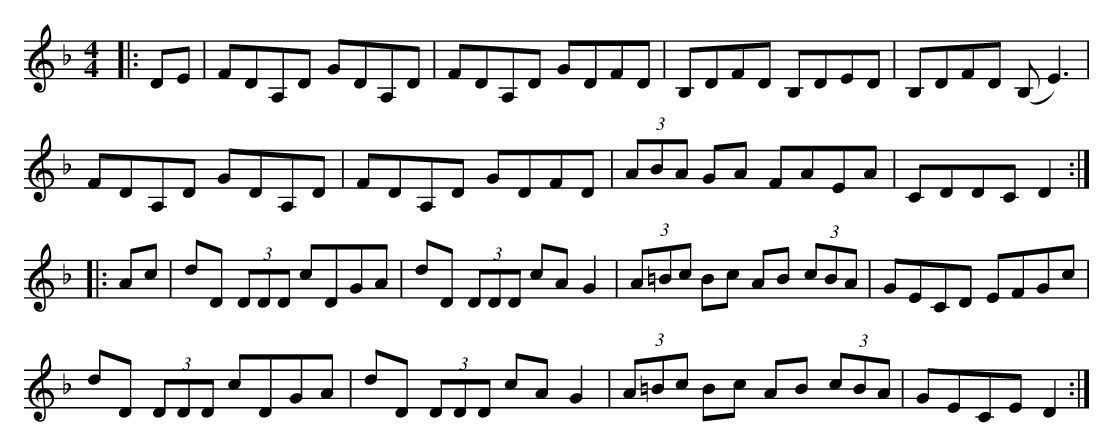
X:1
M:4/4
K:Dmin
|:DE|FDA,D GDA,D|FDA,D GDFD|B,DFD B,DED|B,DFD (B,E3)|
FDA,D GDA,D|FDA,D GDFD|(3ABA GA FAEA|CDDC D2:|
|:Ac|dD (3DDD cDGA|dD (3DDD cA G2|(3A=Bc Bc AB (3cBA|GECD EFGc|
dD (3DDD cDGA|dD (3DDD cA G2|(3A=Bc Bc AB (3cBA|GECE D2:|
